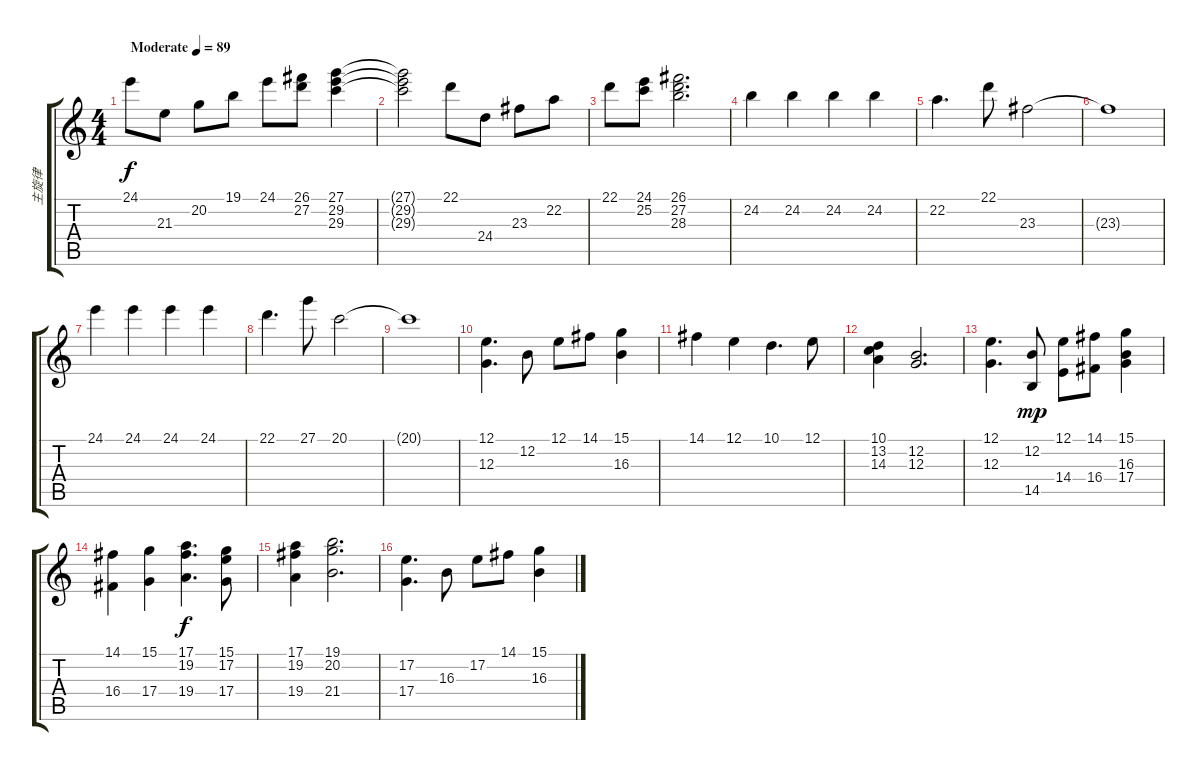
\track ("主旋律" "主旋律") {instrument acousticgrandpiano}
\staff {score tabs}
\tuning (E4 B3 G3 D3 A2 E2) {hide}
\ts (4 4)
\tempo (89 "Moderate")
\clef g2
\ks c
24.1.8{dy f instrument acousticgrandpiano} 21.3.8 20.2.8 19.1.8 24.1.8 (26.1 27.2).8 (27.1 29.2 29.3).4 |
(27.1{t} 29.2{t} 29.3{t}).2 22.1.8 24.4.8 23.3.8 22.2.8 |
22.1.8 (24.1 25.2).8 (26.1 27.2 28.3).2{d} |
24.2.4 24.2.4 24.2.4 24.2.4 |
22.2.4{d} 22.1.8 23.3.2 |
23.3{t}.1 |
24.1.4 24.1.4 24.1.4 24.1.4 |
22.1.4{d} 27.1.8 20.1.2 |
20.1{t}.1 |
(12.1 12.3).4{d} 12.2.8 12.1.8 14.1.8 (15.1 16.3).4 |
14.1.4 12.1.4 10.1.4{d} 12.1.8 |
(10.1 13.2 14.3).4 (12.2 12.3).2{d} |
(12.1 12.3).4{d} (12.2 14.5).8{dy mp} (12.1 14.4).8 (14.1 16.4).8 (15.1 16.3 17.4).4 |
(14.1 16.4).4 (15.1 17.4).4 (17.1 19.2 19.4).4{d dy f} (15.1 17.2 17.4).8 |
(17.1 19.2 19.4).4 (19.1 20.2 21.4).2{d} |
(17.2 17.4).4{d} 16.3.8 17.2.8 14.1.8 (15.1 16.3).4
